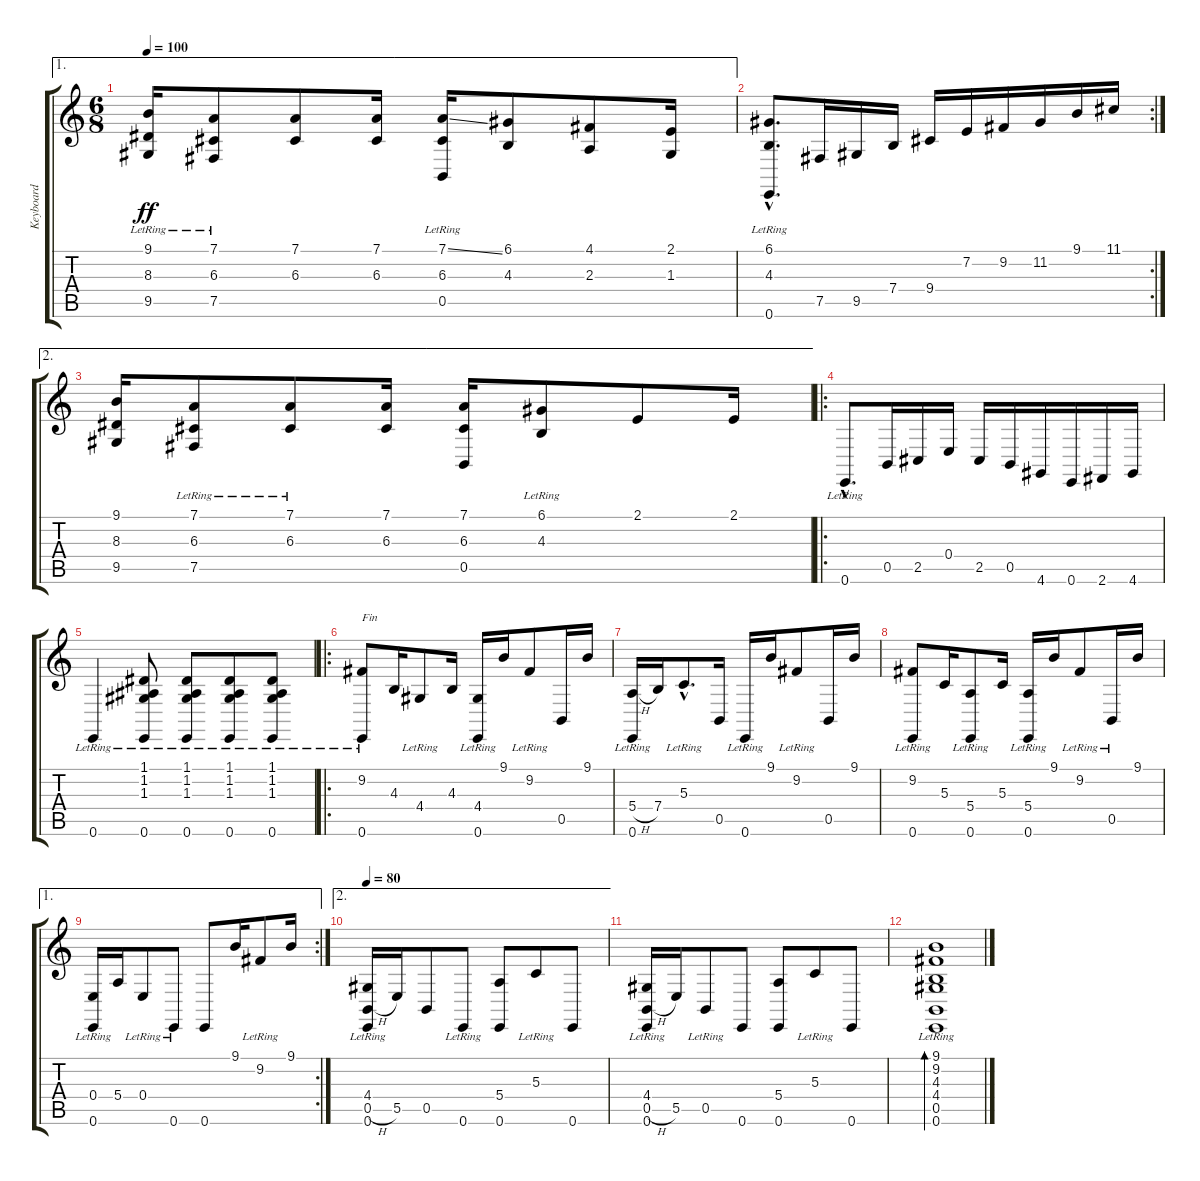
\track ("Keyboard" "Keyboard") {instrument stringensemble2}
\staff {score tabs}
\tuning (D4 A3 G3 E3 B2 E2) {hide}
\ae 1
\ts (6 8)
\tempo 100
\clef g2
\ks c
(9.1 8.3 9.5{lr}).16{dy ff} (7.1{lr} 6.3{lr} 7.5).8 (7.1 6.3).8 (7.1 6.3).16 (7.1{ss} 6.3{lr} 0.5{lr}).16 (6.1 4.3).8 (4.1 2.3).8 (2.1 1.3).16 |
\rc 2
(6.1{hac lr} 4.3{hac lr} 0.6{hac lr}).8{d} 7.5.16 9.5.16 7.4.16 9.4.16 7.2.16 9.2.16 11.2.16 9.1.16 11.1.16 |
\ae 2
(9.1 8.3 9.5).16 (7.1 6.3 7.5{lr}).8 (7.1 6.3{lr}).8 (7.1 6.3).16 (7.1 6.3 0.5).16 (6.1 4.3{lr}).8 2.1.8 2.1.16 |
\ro
0.6{hac lr}.8{d} 0.5.16 2.5.16 0.4.16 2.5.16 0.5.16 4.6.16 0.6.16 2.6.16 4.6.16 |
0.6{lr}.4 (1.1 1.2 1.3{lr} 0.6{lr}).8 (1.1 1.2 1.3{lr} 0.6{lr}).8 (1.1 1.2 1.3{lr} 0.6{lr}).8 (1.1 1.2 1.3{lr} 0.6{lr}).8 |
\ro
(9.2 0.6{lr}).8{txt "Fin"} 4.3.16 4.4{lr}.8 4.3.16 (4.4 0.6{lr}).16 9.1.16 9.2{lr}.8 0.5.16 9.1.16 |
(5.4{h} 0.6{lr}).16 7.4.16 5.3{hac lr}.8{d} 0.5.16 0.6{lr}.16 9.1.16 9.2{lr}.8 0.5.16 9.1.16 |
(9.2 0.6{lr}).8 5.3.16 (5.4{lr} 0.6{lr}).8 5.3.16 (5.4 0.6{lr}).16 9.1.16 9.2{lr}.8 0.5{lr}.16 9.1.16 |
\ae 1
\rc 2
(0.4 0.6{lr}).16 5.4.16 0.4{lr}.8 0.6{lr}.8 0.6.8 9.1.16 9.2{lr}.8 9.1.16 |
\ae 2
\tempo 80
(4.4 0.5{h} 0.6{lr}).16 5.5.16 0.5.8 0.6{lr}.8 (5.4 0.6).8 5.3{lr}.8 0.6.8 |
(4.4 0.5{h} 0.6{lr}).16 5.5.16 0.5{lr}.8 0.6.8 (5.4 0.6).8 5.3{lr}.8 0.6.8 |
(9.1{lr} 9.2{lr} 4.3{lr} 4.4{lr} 0.5{lr} 0.6{lr}).1{bd 240}
